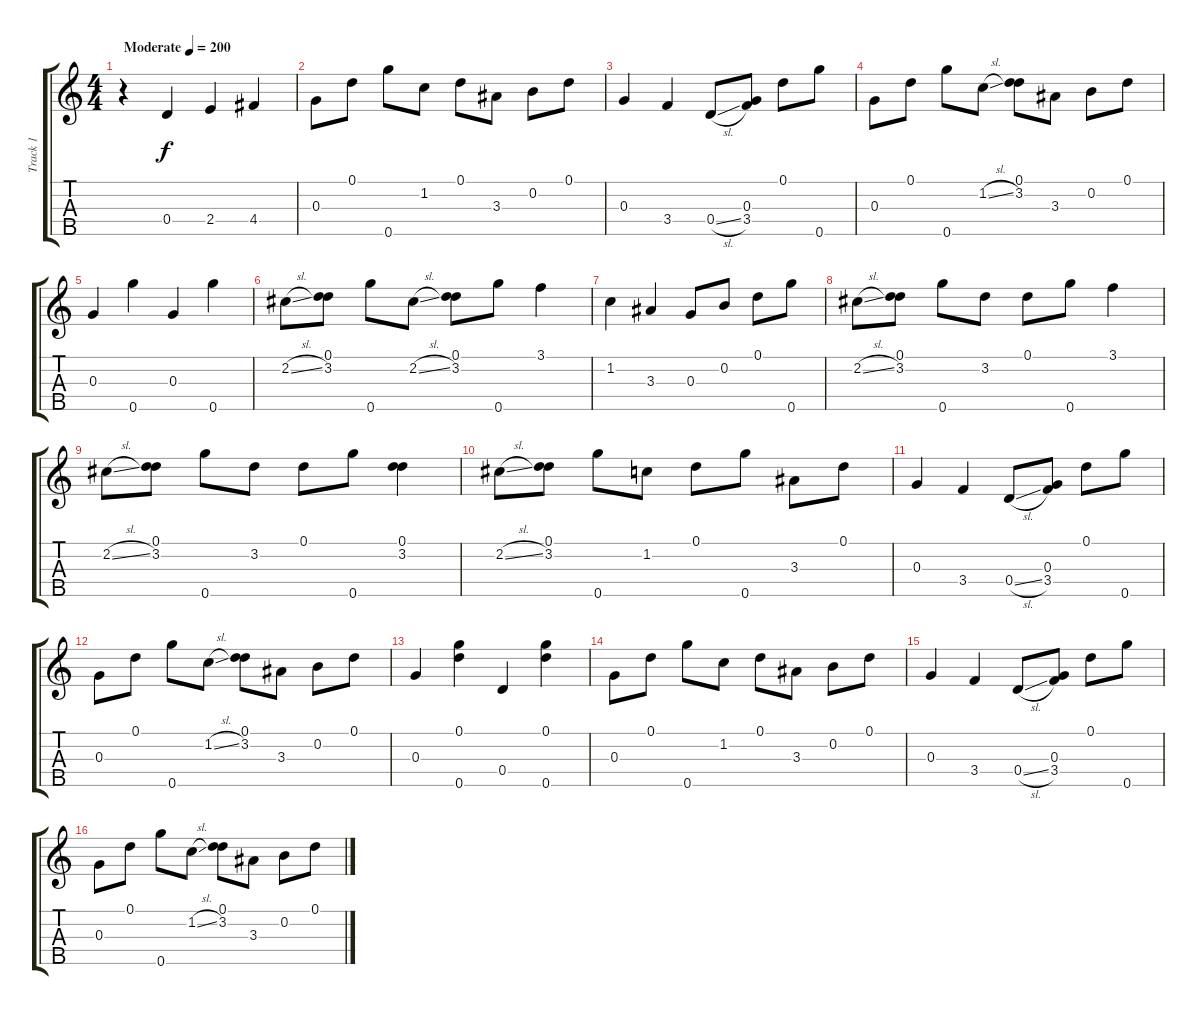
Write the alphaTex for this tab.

\track ("Track 1" "Track 1") {instrument banjo}
\staff {score tabs}
\tuning (D4 B3 G3 D3 G4) {hide}
\displaytranspose 12
\ts (4 4)
\tempo (200 "Moderate")
\clef g2
\ks c
r.4{dy f instrument banjo} 0.4.4 2.4.4 4.4.4 |
0.3.8 0.1.8 0.5.8 1.2.8 0.1.8 3.3.8 0.2.8 0.1.8 |
0.3.4 3.4.4 0.4{sl}.8 (0.3 3.4).8 0.1.8 0.5.8 |
0.3.8 0.1.8 0.5.8 1.2{sl}.8 (0.1 3.2).8 3.3.8 0.2.8 0.1.8 |
0.3.4 0.5.4 0.3.4 0.5.4 |
2.2{sl}.8 (0.1 3.2).8 0.5.8 2.2{sl}.8 (0.1 3.2).8 0.5.8 3.1.4 |
1.2.4 3.3.4 0.3.8 0.2.8 0.1.8 0.5.8 |
2.2{sl}.8 (0.1 3.2).8 0.5.8 3.2.8 0.1.8 0.5.8 3.1.4 |
2.2{sl}.8 (0.1 3.2).8 0.5.8 3.2.8 0.1.8 0.5.8 (0.1 3.2).4 |
2.2{sl}.8 (0.1 3.2).8 0.5.8 1.2.8 0.1.8 0.5.8 3.3.8 0.1.8 |
0.3.4 3.4.4 0.4{sl}.8 (0.3 3.4).8 0.1.8 0.5.8 |
0.3.8 0.1.8 0.5.8 1.2{sl}.8 (0.1 3.2).8 3.3.8 0.2.8 0.1.8 |
0.3.4 (0.1 0.5).4 0.4.4 (0.1 0.5).4 |
0.3.8 0.1.8 0.5.8 1.2.8 0.1.8 3.3.8 0.2.8 0.1.8 |
0.3.4 3.4.4 0.4{sl}.8 (0.3 3.4).8 0.1.8 0.5.8 |
0.3.8 0.1.8 0.5.8 1.2{sl}.8 (0.1 3.2).8 3.3.8 0.2.8 0.1.8
